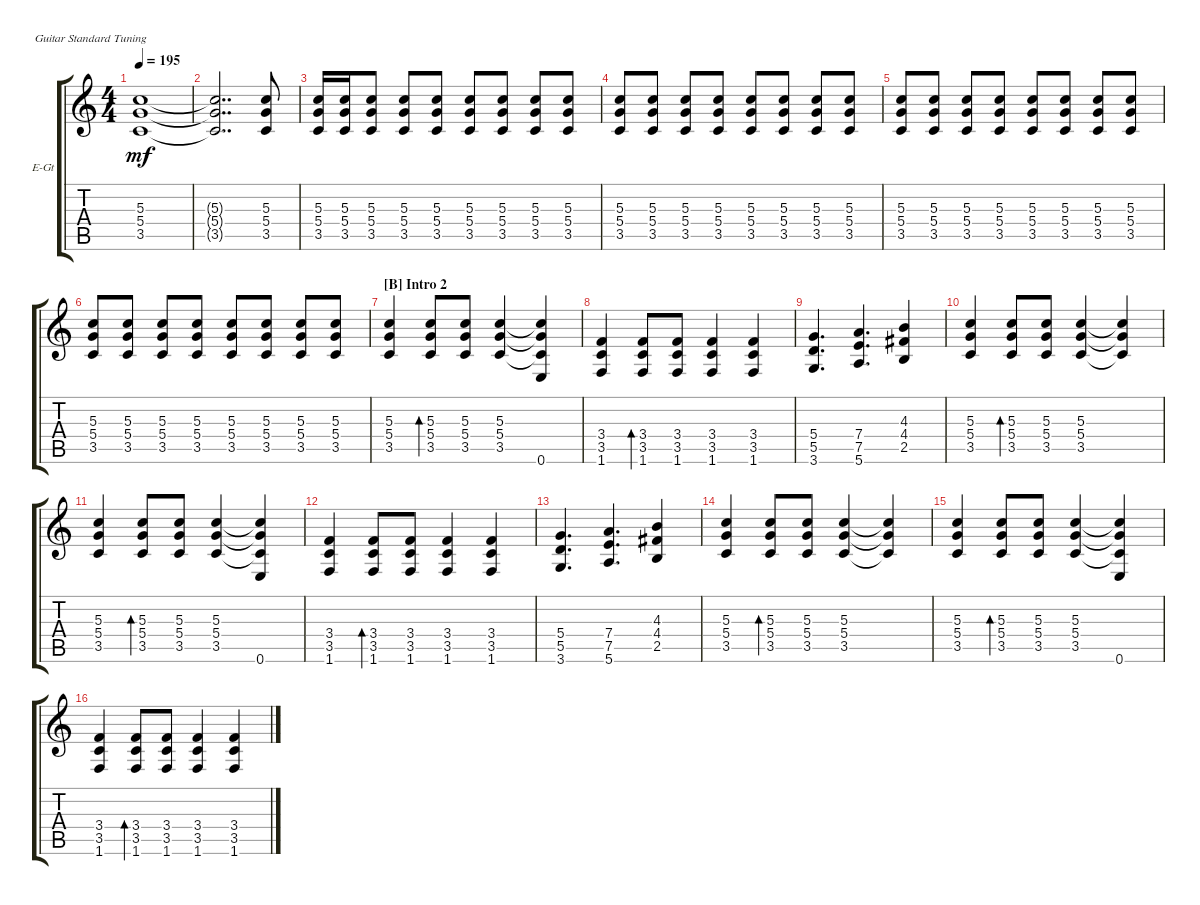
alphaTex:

\defaultSystemsLayout 4
\bracketExtendMode groupsimilarinstruments
\firstSystemTrackNameOrientation horizontal
\otherSystemsTrackNameOrientation horizontal
\track ("Rhythm Guitar" "E-Gt") {instrument overdrivenguitar}
\staff {score tabs}
\tuning (E4 B3 G3 D3 A2 E2)
\ts (4 4)
\tempo 195
\clef g2
\ks c
(3.5{t} 5.4{t} 5.3{t}).1{dy mf} |
(3.5{t} 5.4{t} 5.3{t}).2{dd} (3.5 5.4 5.3).8 |
(3.5 5.4 5.3).16 (5.3 5.4 3.5).16 (3.5 5.4 5.3).8 (5.3 5.4 3.5).8 (5.4 5.3 3.5).8 (5.3 5.4 3.5).8 (5.4 5.3 3.5).8 (5.3 5.4 3.5).8 (5.4 5.3 3.5).8 |
(5.3 5.4 3.5).8 (3.5 5.4 5.3).8 (5.3 5.4 3.5).8 (5.4 5.3 3.5).8 (5.3 5.4 3.5).8 (5.4 5.3 3.5).8 (5.3 5.4 3.5).8 (5.4 5.3 3.5).8 |
(5.3 5.4 3.5).8 (3.5 5.4 5.3).8 (5.3 5.4 3.5).8 (5.4 5.3 3.5).8 (5.3 5.4 3.5).8 (5.4 5.3 3.5).8 (5.3 5.4 3.5).8 (5.4 5.3 3.5).8 |
(5.3 5.4 3.5).8 (3.5 5.4 5.3).8 (5.3 5.4 3.5).8 (5.4 5.3 3.5).8 (5.3 5.4 3.5).8 (5.4 5.3 3.5).8 (5.3 5.4 3.5).8 (5.4 5.3 3.5).8 |
\section ("B" "Intro 2")
(3.5 5.4 5.3).4 (5.3 5.4 3.5).8{bd 30} (5.3 5.4 3.5).8 (3.5 5.4 5.3).4 (0.6 3.5{t} 5.4{t} 5.3{t}).4 |
(3.5 3.4 1.6).4 (3.4 3.5 1.6).8{bd 30} (3.4 3.5 1.6).8 (3.5 3.4 1.6).4 (1.6 3.5 3.4).4 |
(3.6 5.5 5.4).4{d} (7.4 7.5 5.6).4{d} (2.5 4.4 4.3).4 |
(3.5 5.4 5.3).4 (5.3 5.4 3.5).8{bd 30} (5.3 5.4 3.5).8 (3.5 5.4 5.3).4 (3.5{t} 5.4{t} 5.3{t}).4 |
(3.5 5.4 5.3).4 (5.3 5.4 3.5).8{bd 30} (5.3 5.4 3.5).8 (3.5 5.4 5.3).4 (0.6 3.5{t} 5.4{t} 5.3{t}).4 |
(3.5 3.4 1.6).4 (3.4 3.5 1.6).8{bd 30} (3.4 3.5 1.6).8 (3.5 3.4 1.6).4 (1.6 3.5 3.4).4 |
(3.6 5.5 5.4).4{d} (7.4 7.5 5.6).4{d} (2.5 4.4 4.3).4 |
(3.5 5.4 5.3).4 (5.3 5.4 3.5).8{bd 30} (5.3 5.4 3.5).8 (3.5 5.4 5.3).4 (3.5{t} 5.4{t} 5.3{t}).4 |
(3.5 5.4 5.3).4 (5.3 5.4 3.5).8{bd 30} (5.3 5.4 3.5).8 (3.5 5.4 5.3).4 (0.6 3.5{t} 5.4{t} 5.3{t}).4 |
(3.5 3.4 1.6).4 (3.4 3.5 1.6).8{bd 30} (3.4 3.5 1.6).8 (3.5 3.4 1.6).4 (1.6 3.5 3.4).4
